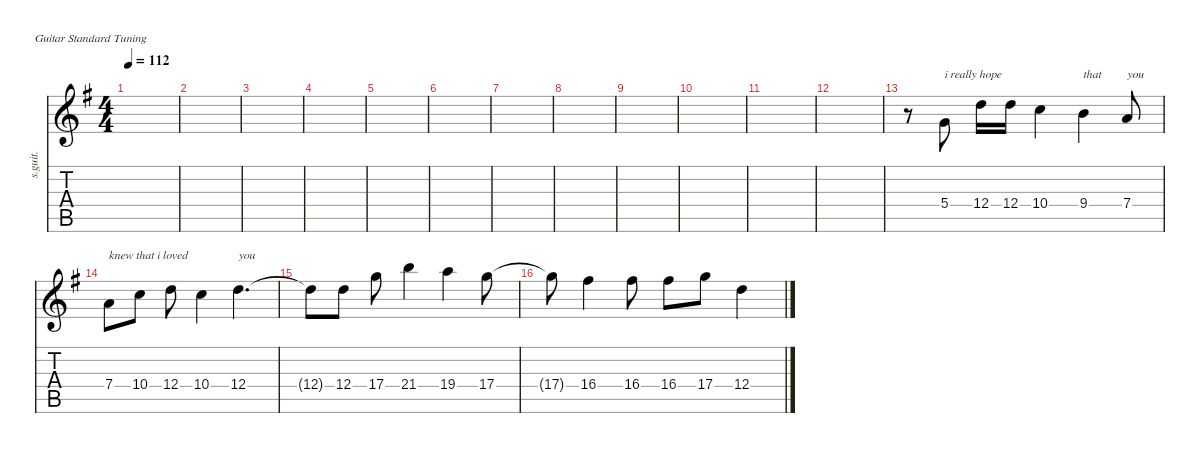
\defaultSystemsLayout 4
\hideDynamics
\bracketExtendMode nobrackets
\otherSystemsTrackNameOrientation horizontal
\track ("Steel Guitar" "s.guit.") {instrument acousticguitarsteel}
\staff {score tabs}
\tuning (E4 B3 G3 D3 A2 E2)
\ts (4 4)
\tempo 112
\clef g2
\ks g
|
|
|
|
|
|
|
|
|
|
|
|
r.8{beam Down} 5.4{acc forcenatural}.8{txt "i really hope" beam Up} 12.4{acc forcenatural}.16{beam Down} 12.4{acc forcenatural}.16{beam Down} 10.4{acc forcenatural}.4{beam Down} 9.4{acc forcenatural}.4{txt "that" beam Down} 7.4{acc forcenatural}.8{txt "you" beam Up} |
7.4{acc forcenatural}.8{txt "knew that i loved" beam Down} 10.4{acc forcenatural}.8{beam Down} 12.4{acc forcenatural}.8{beam Down} 10.4{acc forcenatural}.4{beam Down} 12.4{acc forcenatural}.4{d txt "you" beam Down} |
12.4{t acc forcenatural}.8{beam Down} 12.4{acc forcenatural}.8{beam Down} 17.4{acc forcenatural}.8{beam Down} 21.4{acc forcenatural}.4{beam Down} 19.4{acc forcenatural}.4{beam Down} 17.4{acc forcenatural}.8{beam Down} |
17.4{t acc forcenatural}.8{beam Down} 16.4{acc #}.4{beam Down} 16.4{acc #}.8{beam Down} 16.4{acc #}.8{beam Down} 17.4{acc forcenatural}.8{beam Down} 12.4{acc forcenatural}.4{beam Down}
